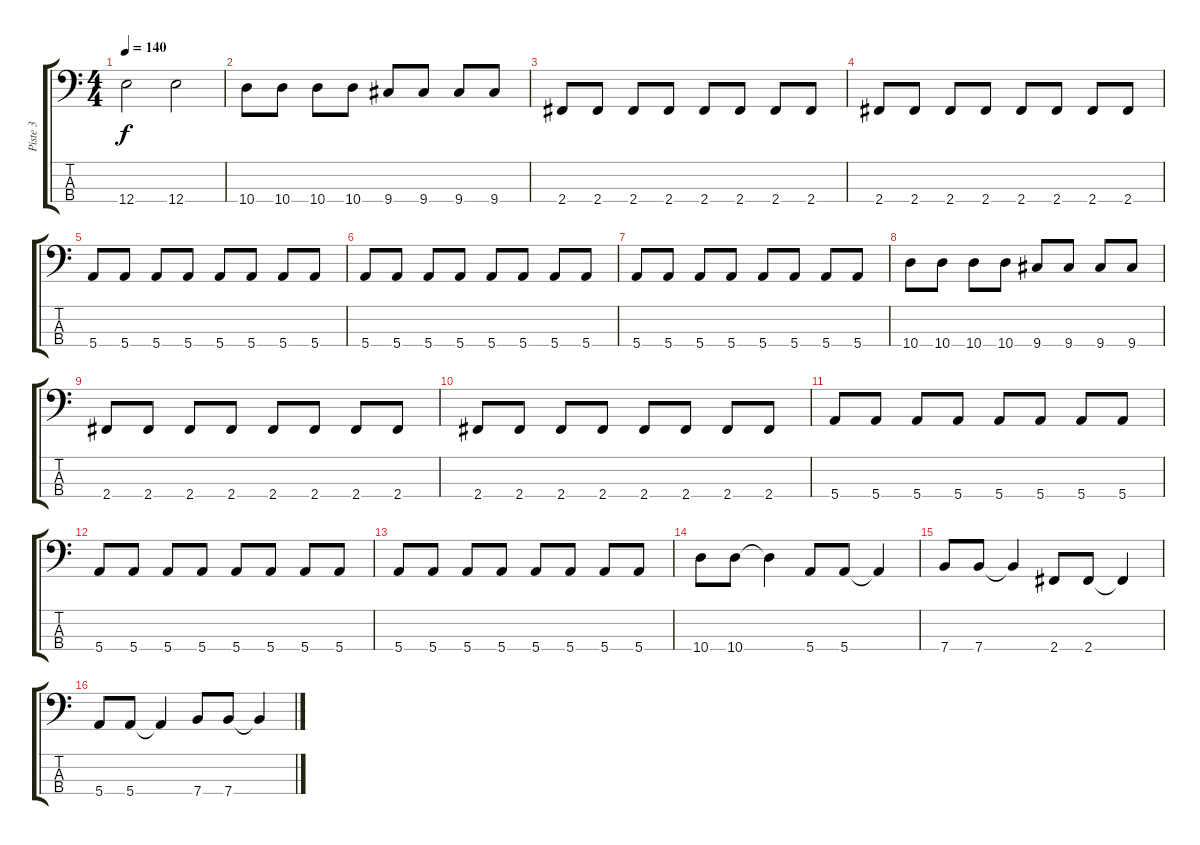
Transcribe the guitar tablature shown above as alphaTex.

\track ("Piste 3" "Piste 3") {instrument electricbassfinger}
\staff {score tabs}
\tuning (G2 D2 A1 E1) {hide}
\ts (4 4)
\tempo 140
\clef f4
\ks c
12.4.2{dy f} 12.4.2 |
10.4.8 10.4.8 10.4.8 10.4.8 9.4.8 9.4.8 9.4.8 9.4.8 |
2.4.8 2.4.8 2.4.8 2.4.8 2.4.8 2.4.8 2.4.8 2.4.8 |
2.4.8 2.4.8 2.4.8 2.4.8 2.4.8 2.4.8 2.4.8 2.4.8 |
5.4.8 5.4.8 5.4.8 5.4.8 5.4.8 5.4.8 5.4.8 5.4.8 |
5.4.8 5.4.8 5.4.8 5.4.8 5.4.8 5.4.8 5.4.8 5.4.8 |
5.4.8 5.4.8 5.4.8 5.4.8 5.4.8 5.4.8 5.4.8 5.4.8 |
10.4.8 10.4.8 10.4.8 10.4.8 9.4.8 9.4.8 9.4.8 9.4.8 |
2.4.8 2.4.8 2.4.8 2.4.8 2.4.8 2.4.8 2.4.8 2.4.8 |
2.4.8 2.4.8 2.4.8 2.4.8 2.4.8 2.4.8 2.4.8 2.4.8 |
5.4.8 5.4.8 5.4.8 5.4.8 5.4.8 5.4.8 5.4.8 5.4.8 |
5.4.8 5.4.8 5.4.8 5.4.8 5.4.8 5.4.8 5.4.8 5.4.8 |
5.4.8 5.4.8 5.4.8 5.4.8 5.4.8 5.4.8 5.4.8 5.4.8 |
10.4.8 10.4.8 10.4{t}.4 5.4.8 5.4.8 5.4{t}.4 |
7.4.8 7.4.8 7.4{t}.4 2.4.8 2.4.8 2.4{t}.4 |
5.4.8 5.4.8 5.4{t}.4 7.4.8 7.4.8 7.4{t}.4
